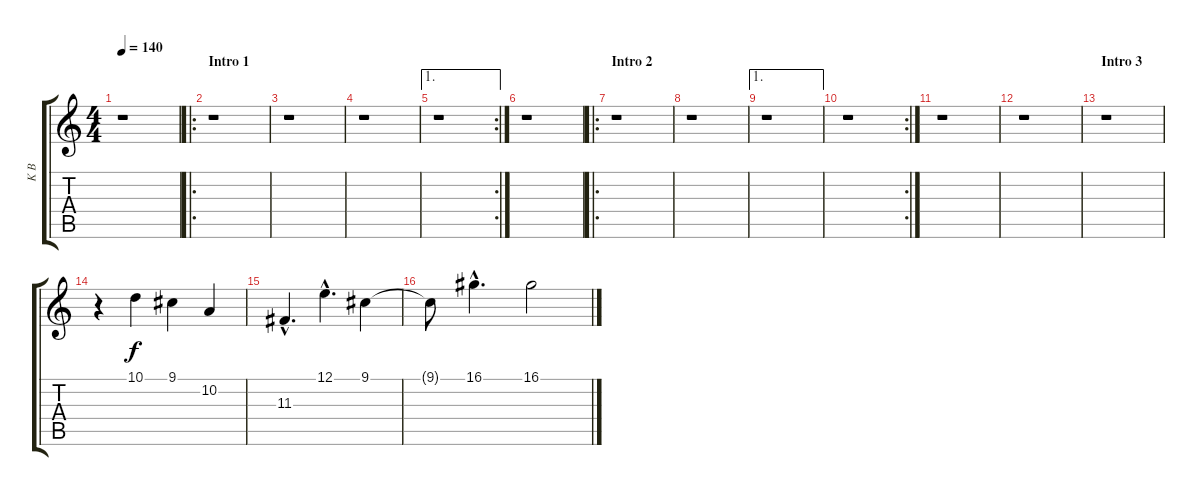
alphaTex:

\track ("K B" "K B") {instrument pad8sweep}
\staff {score tabs}
\tuning (E4 B3 G3 D3 A2 E2) {hide}
\ts (4 4)
\tempo 140
\clef g2
\ks c
r.1{dy f instrument pad8sweep} |
\ro
\section ("" "Intro 1")
r.1 |
r.1 |
r.1 |
\ae 1
\rc 2
r.1 |
r.1 |
\ro
\section ("" "Intro 2")
r.1 |
r.1 |
\ae 1
r.1 |
\rc 2
r.1 |
r.1 |
r.1 |
\section ("" "Intro 3")
r.1 |
r.4 10.1.4 9.1.4 10.2.4 |
11.3{hac}.4{d} 12.1{hac}.4{d} 9.1.4 |
9.1{t}.8 16.1{hac}.4{d} 16.1.2
